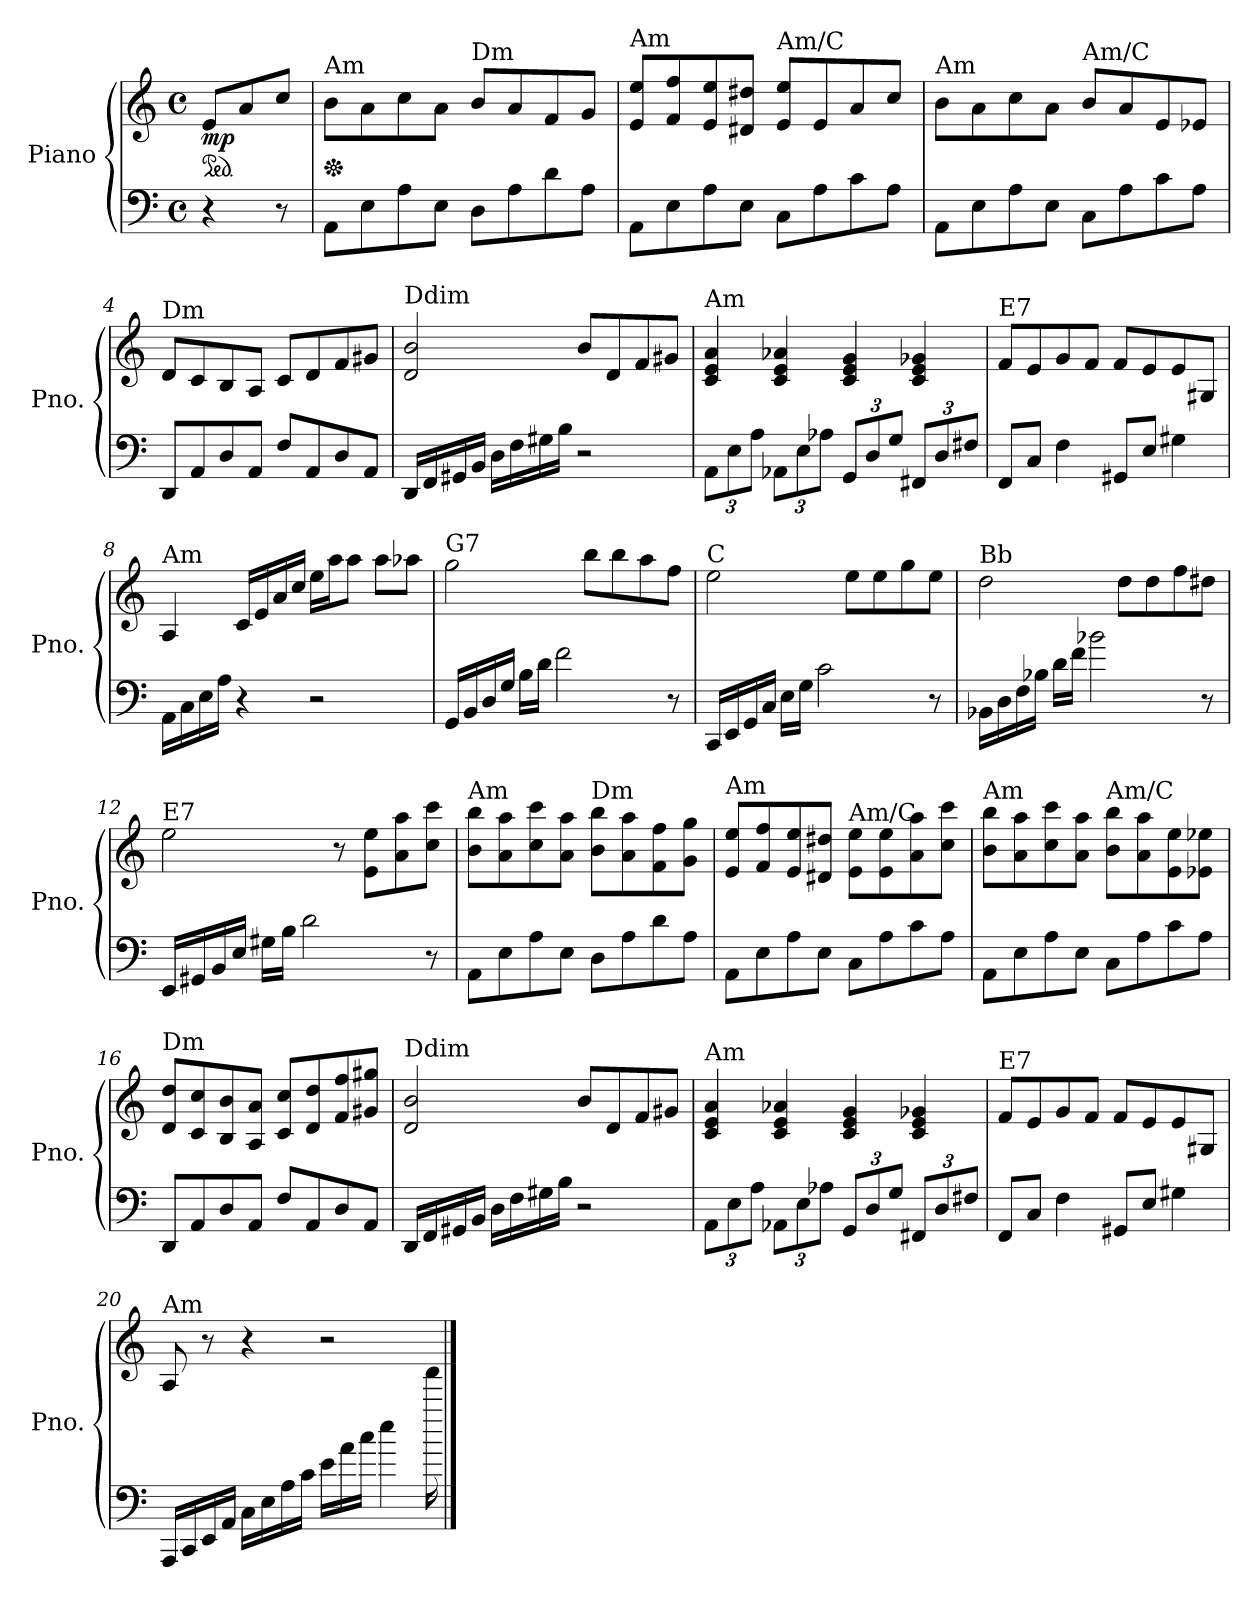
**kern	**kern	**dynam
*part1	*part1	*part1
*staff2	*staff1	*staff1/2
*I"Piano	*	*
*I'Pno.	*	*
*clefF4	*clefG2	*
*k[]	*k[]	*
*M4/4	*M4/4	*
*met(c)	*met(c)	*
*MM80	*MM80	*
*	*ped	*
=	=	=
!	!	!LO:DY:b
4r	8e/L	mp
.	8a/	.
8r	8cc/J	.
=1	=1	=1
*	*Xped	*
!	!LO:TX:a:t=Am	!
8AA\L	8b\L	.
8E\	8a\	.
8A\	8cc\	.
8E\J	8a\J	.
!	!LO:TX:a:t=Dm	!
8D\L	8b/L	.
8A\	8a/	.
8d\	8f/	.
8A\J	8g/J	.
=2	=2	=2
!	!LO:TX:a:t=Am	!
8AA\L	8e/ 8ee/L	.
8E\	8f/ 8ff/	.
8A\	8e/ 8ee/	.
8E\J	8d#X/ 8dd#X/J	.
!	!LO:TX:a:t=Am/C	!
8C\L	8e/ 8ee/L	.
8A\	8e/	.
8c\	8a/	.
8A\J	8cc/J	.
=3	=3	=3
!	!LO:TX:a:t=Am	!
8AA\L	8b\L	.
8E\	8a\	.
8A\	8cc\	.
8E\J	8a\J	.
!	!LO:TX:a:t=Am/C	!
8C\L	8b/L	.
8A\	8a/	.
8c\	8e/	.
8A\J	8e-X/J	.
=4	=4	=4
!	!LO:TX:a:t=Dm	!
8DD/L	8d/L	.
8AA/	8c/	.
8D/	8B/	.
8AA/J	8A/J	.
8F/L	8c/L	.
8AA/	8d/	.
8D/	8f/	.
8AA/J	8g#X/J	.
!!LO:LB:g=z
=5	=5	=5
!	!LO:TX:a:t=Ddim	!
16DD/LL	2d/ 2b/	.
16FF/	.	.
16GG#X/	.	.
16BB/JJ	.	.
16D\LL	.	.
16F\	.	.
16G#X\	.	.
16B\JJ	.	.
2r	8b/L	.
.	8d/	.
.	8f/	.
.	8g#X/J	.
=6	=6	=6
*Xbrackettup	*	*
!	!LO:TX:a:t=Am	!
12AA\L	4c/ 4e/ 4a/	.
12E\	.	.
12A\J	.	.
12AA-X\L	4c/ 4e/ 4a-X/	.
12E\	.	.
12A-X\J	.	.
12GG/L	4c/ 4e/ 4g/	.
12D/	.	.
12G/J	.	.
12FF#X/L	4c/ 4e/ 4g-X/	.
12D/	.	.
12F#X/J	.	.
=7	=7	=7
!	!LO:TX:a:t=E7	!
8FF/L	8f/L	.
8C/J	8e/	.
4F\	8g/	.
.	8f/J	.
8GG#X/L	8f/L	.
8E/J	8e/	.
4G#X\	8e/	.
.	8G#X/J	.
!!LO:LB:g=z
=8	=8	=8
!	!LO:TX:a:t=Am	!
16AA\LL	4A/	.
16C\	.	.
16E\	.	.
16A\JJ	.	.
4r	16c/LL	.
.	16e/	.
.	16a/	.
.	16cc/JJ	.
2r	16ee\LL	.
.	16aa\J	.
.	8aa\J	.
.	8aa\L	.
.	8aa-X\J	.
=9	=9	=9
!	!LO:TX:a:t=G7	!
16GG/LL	2gg\	.
16BB/	.	.
16D/	.	.
16G/JJ	.	.
16B\LL	.	.
16d\JJ	.	.
2f\	.	.
.	8bb\L	.
.	8bb\	.
.	8aa\	.
8r	8ff\J	.
=10	=10	=10
!	!LO:TX:a:t=C	!
16CC/LL	2ee\	.
16EE/	.	.
16GG/	.	.
16C/JJ	.	.
16E\LL	.	.
16G\JJ	.	.
2c\	.	.
.	8ee\L	.
.	8ee\	.
.	8gg\	.
8r	8ee\J	.
!!LO:LB:g=z
=11	=11	=11
!	!LO:TX:a:t=Bb	!
16BB-X\LL	2dd\	.
16D\	.	.
16F\	.	.
16B-X\JJ	.	.
16d\LL	.	.
16f\JJ	.	.
2b-X\	.	.
.	8dd\L	.
.	8dd\	.
.	8ff\	.
8r	8dd#X\J	.
=12	=12	=12
!	!LO:TX:a:t=E7	!
16EE/LL	2ee\	.
16GG#X/	.	.
16BB/	.	.
16E/JJ	.	.
16G#X\LL	.	.
16B\JJ	.	.
2d\	.	.
.	8r	.
.	8e\ 8ee\L	.
.	8a\ 8aa\	.
8r	8cc\ 8ccc\J	.
=13	=13	=13
!	!LO:TX:a:t=Am	!
8AA\L	8b\ 8bb\L	.
8E\	8a\ 8aa\	.
8A\	8cc\ 8ccc\	.
8E\J	8a\ 8aa\J	.
!	!LO:TX:a:t=Dm	!
8D\L	8b\ 8bb\L	.
8A\	8a\ 8aa\	.
8d\	8f\ 8ff\	.
8A\J	8g\ 8gg\J	.
!!LO:LB:g=z
=14	=14	=14
!	!LO:TX:a:t=Am	!
8AA\L	8e/ 8ee/L	.
8E\	8f/ 8ff/	.
8A\	8e/ 8ee/	.
8E\J	8d#X/ 8dd#X/J	.
!	!LO:TX:a:t=Am/C	!
8C\L	8e\ 8ee\L	.
8A\	8e\ 8ee\	.
8c\	8a\ 8aa\	.
8A\J	8cc\ 8ccc\J	.
=15	=15	=15
!	!LO:TX:a:t=Am	!
8AA\L	8b\ 8bb\L	.
8E\	8a\ 8aa\	.
8A\	8cc\ 8ccc\	.
8E\J	8a\ 8aa\J	.
!	!LO:TX:a:t=Am/C	!
8C\L	8b\ 8bb\L	.
8A\	8a\ 8aa\	.
8c\	8e\ 8ee\	.
8A\J	8e-X\ 8ee-X\J	.
=16	=16	=16
!	!LO:TX:a:t=Dm	!
8DD/L	8d/ 8dd/L	.
8AA/	8c/ 8cc/	.
8D/	8B/ 8b/	.
8AA/J	8A/ 8a/J	.
8F/L	8c/ 8cc/L	.
8AA/	8d/ 8dd/	.
8D/	8f/ 8ff/	.
8AA/J	8g#X/ 8gg#X/J	.
=17	=17	=17
!	!LO:TX:a:t=Ddim	!
16DD/LL	2d/ 2b/	.
16FF/	.	.
16GG#X/	.	.
16BB/JJ	.	.
16D\LL	.	.
16F\	.	.
16G#X\	.	.
16B\JJ	.	.
2r	8b/L	.
.	8d/	.
.	8f/	.
.	8g#X/J	.
!!LO:PB:g=z
=18	=18	=18
!	!LO:TX:a:t=Am	!
12AA\L	4c/ 4e/ 4a/	.
12E\	.	.
12A\J	.	.
12AA-X\L	4c/ 4e/ 4a-X/	.
12E\	.	.
12A-X\J	.	.
12GG/L	4c/ 4e/ 4g/	.
12D/	.	.
12G/J	.	.
12FF#X/L	4c/ 4e/ 4g-X/	.
12D/	.	.
12F#X/J	.	.
=19	=19	=19
!	!LO:TX:a:t=E7	!
8FF/L	8f/L	.
8C/J	8e/	.
4F\	8g/	.
.	8f/J	.
8GG#X/L	8f/L	.
8E/J	8e/	.
4G#X\	8e/	.
.	8G#X/J	.
=20	=20	=20
!	!LO:TX:a:t=Am	!
16AAA/LL	8A/	.
16CC/	.	.
16EE/	8r	.
16AA/JJ	.	.
16C\LL	4r	.
16E\	.	.
16A\	.	.
16c\JJ	.	.
16e\LL	2r	.
16a\	.	.
16cc\JJ	.	.
4ee\	.	.
16aaa\	.	.
==	==	==
*-	*-	*-
